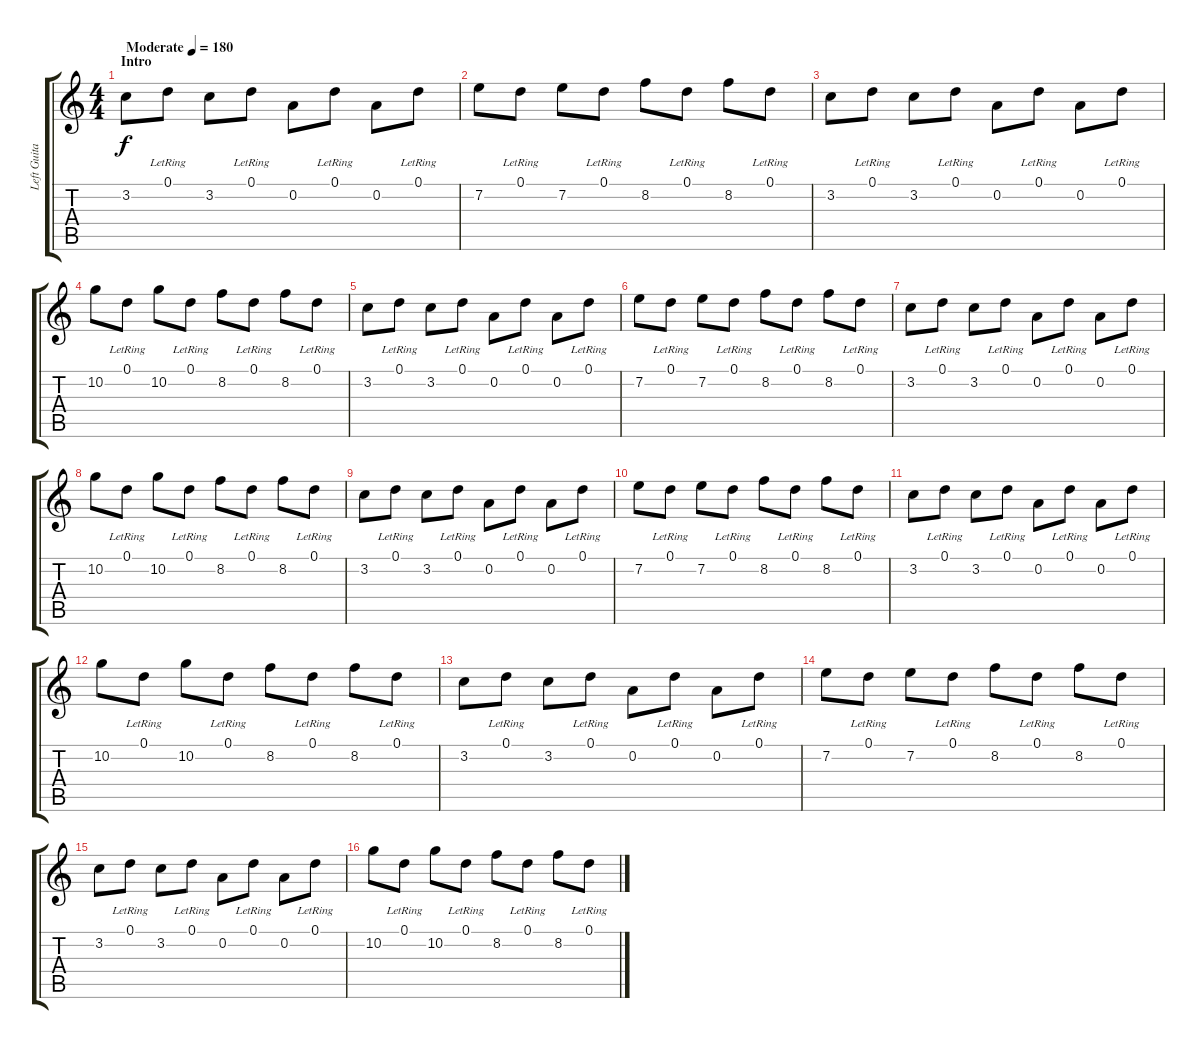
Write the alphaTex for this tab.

\track ("Left Guitar" "Left Guita") {instrument distortionguitar}
\staff {score tabs}
\tuning (D4 A3 F3 C3 G2 C2) {hide}
\ts (4 4)
\section ("" "Intro")
\tempo (180 "Moderate")
\tempo 160
\tempo (180 "Moderate")
\clef g2
\ks c
3.2.8{dy f balance 8 instrument distortionguitar} 0.1{lr}.8 3.2.8 0.1{lr}.8 0.2.8 0.1{lr}.8 0.2.8 0.1{lr}.8 |
7.2.8 0.1{lr}.8 7.2.8 0.1{lr}.8 8.2.8 0.1{lr}.8 8.2.8 0.1{lr}.8 |
3.2.8 0.1{lr}.8 3.2.8 0.1{lr}.8 0.2.8 0.1{lr}.8 0.2.8 0.1{lr}.8 |
10.2.8 0.1{lr}.8 10.2.8 0.1{lr}.8 8.2.8 0.1{lr}.8 8.2.8 0.1{lr}.8 |
3.2.8 0.1{lr}.8 3.2.8 0.1{lr}.8 0.2.8 0.1{lr}.8 0.2.8 0.1{lr}.8 |
7.2.8 0.1{lr}.8 7.2.8 0.1{lr}.8 8.2.8 0.1{lr}.8 8.2.8 0.1{lr}.8 |
3.2.8 0.1{lr}.8 3.2.8 0.1{lr}.8 0.2.8 0.1{lr}.8 0.2.8 0.1{lr}.8 |
10.2.8 0.1{lr}.8 10.2.8 0.1{lr}.8 8.2.8 0.1{lr}.8 8.2.8 0.1{lr}.8 |
3.2.8 0.1{lr}.8 3.2.8 0.1{lr}.8 0.2.8 0.1{lr}.8 0.2.8 0.1{lr}.8 |
7.2.8 0.1{lr}.8 7.2.8 0.1{lr}.8 8.2.8 0.1{lr}.8 8.2.8 0.1{lr}.8 |
3.2.8 0.1{lr}.8 3.2.8 0.1{lr}.8 0.2.8 0.1{lr}.8 0.2.8 0.1{lr}.8 |
10.2.8 0.1{lr}.8 10.2.8 0.1{lr}.8 8.2.8 0.1{lr}.8 8.2.8 0.1{lr}.8 |
3.2.8 0.1{lr}.8 3.2.8 0.1{lr}.8 0.2.8 0.1{lr}.8 0.2.8 0.1{lr}.8 |
7.2.8 0.1{lr}.8 7.2.8 0.1{lr}.8 8.2.8 0.1{lr}.8 8.2.8 0.1{lr}.8 |
3.2.8 0.1{lr}.8 3.2.8 0.1{lr}.8 0.2.8 0.1{lr}.8 0.2.8 0.1{lr}.8 |
10.2.8 0.1{lr}.8 10.2.8 0.1{lr}.8 8.2.8 0.1{lr}.8 8.2.8 0.1{lr}.8
